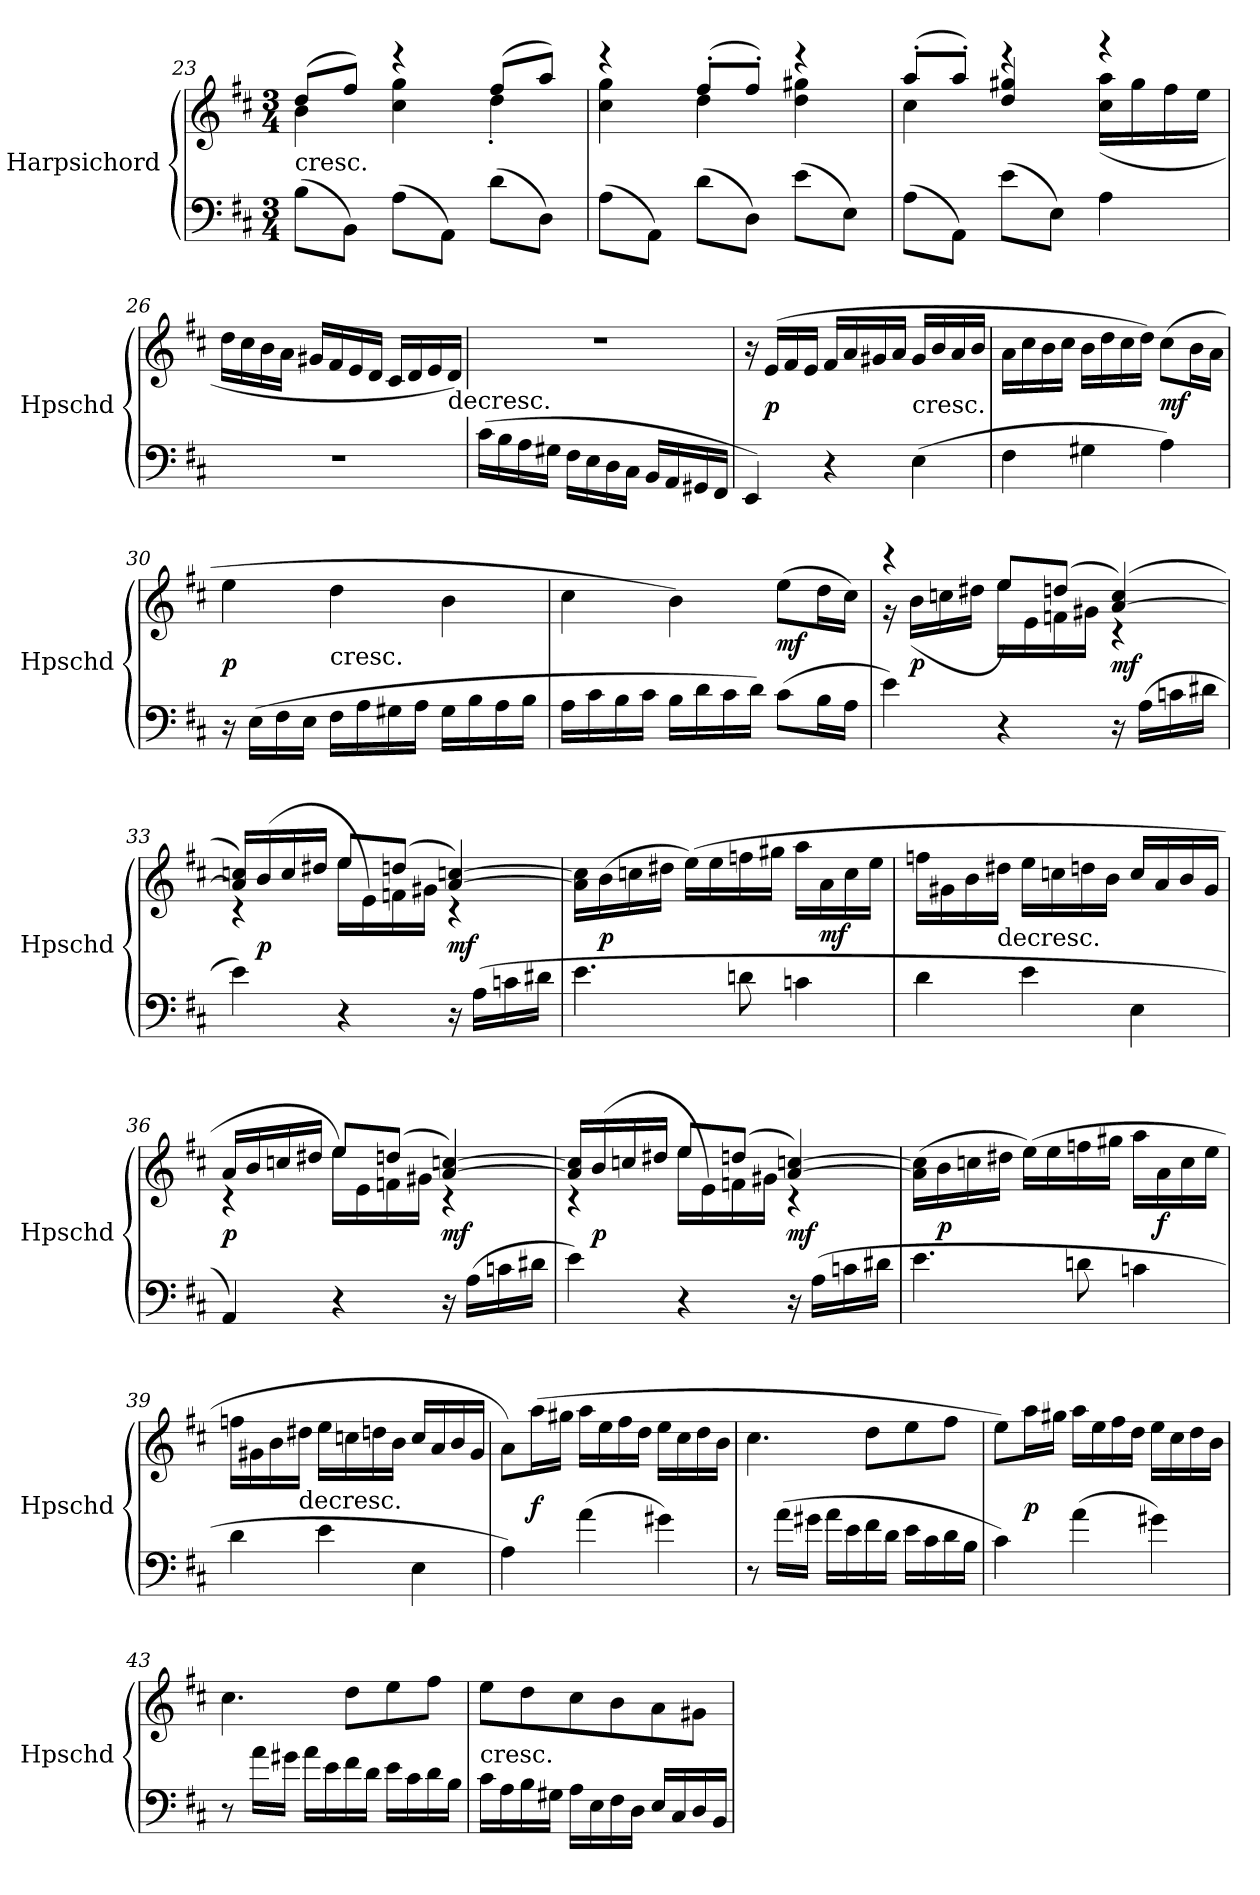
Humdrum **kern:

**kern	**kern	**dynam
*part1	*part1	*part1
*staff2	*staff1	*staff1/2
*I"Harpsichord	*	*
*I'Hpschd	*	*
*clefF4	*clefG2	*
*k[f#c#]	*k[f#c#]	*
*D:	*D:	*
*M3/4	*M3/4	*
=23	=23	=23
*	*^	*
!	!LO:TX:c:t=cresc.	!	!
(8B\L	(8dd/L	4b\	.
8BB\J)	8ff#/J)	.	.
(8A\L	4r	4cc#\ 4gg\	.
8AA\J)	.	.	.
(8d\L	(8ff#/L	4dd'\	.
8D\J)	8aa/J)	.	.
=24	=24	=24	=24
(8A\L	4r	4cc#\ 4gg\	.
8AA\J)	.	.	.
(8d\L	(8ff#'/L	4dd\	.
8D\J)	8ff#'/J)	.	.
(8e\L	4r	4dd\ 4gg#X\	.
8E\J)	.	.	.
=25	=25	=25	=25
(8A\L	(8aa'/L	4cc#\	.
8AA\J)	8aa'/J)	.	.
(8e\L	4r	4dd/ 4gg#X/	.
8E\J)	.	.	.
4A\	4r	(16cc#\ 16aa\LL	.
.	.	16gg#\	.
.	.	16ff#\	.
.	.	16ee\JJ	.
*	*v	*v	*
=26	=26	=26
2.r	16dd\LL	.
.	16cc#\	.
.	16b\	.
.	16a\JJ	.
.	16g#X/LL	.
.	16f#/	.
.	16e/	.
.	16d/JJ	.
.	16c#/LL	.
.	16d/	.
.	16e/	.
!	!LO:TX:c:t=decresc.	!
.	16d/JJ)	.
=27	=27	=27
(16c#\LL	2.r	.
16B\	.	.
16A\	.	.
16G#X\JJ	.	.
16F#\LL	.	.
16E\	.	.
16D\	.	.
16C#\JJ	.	.
16BB/LL	.	.
16AA/	.	.
16GG#X/	.	.
16FF#/JJ	.	.
=28	=28	=28
4EE/)	16r	.
.	(16e/LL	p
.	16f#/	.
.	16e/JJ	.
4r	16f#/LL	.
.	16a/	.
.	16g#X/	.
.	16a/JJ	.
!	!LO:TX:c:t=cresc.	!
(4E\	16g#/LL	.
.	16b/	.
.	16a/	.
.	16b/JJ	.
=29	=29	=29
4F#\	16a\LL	.
.	16cc#\	.
.	16b\	.
.	16cc#\JJ	.
4G#X\	16b\LL	.
.	16dd\	.
.	16cc#\	.
.	16dd\JJ)	.
4A\)	(8cc#\L	mf
.	16b\L	.
.	16a\JJ	.
=30	=30	=30
16r	4ee\	p
(16E\LL	.	.
16F#\	.	.
16E\JJ	.	.
!	!LO:TX:c:t=cresc.	!
16F#\LL	4dd\	.
16A\	.	.
16G#X\	.	.
16A\JJ	.	.
16G#\LL	4b\	.
16B\	.	.
16A\	.	.
16B\JJ	.	.
=31	=31	=31
16A\LL	4cc#\	.
16c#\	.	.
16B\	.	.
16c#\JJ	.	.
16B\LL	4b\)	.
16d\	.	.
16c#\	.	.
16d\JJ)	.	.
(8c#\L	(8ee\L	mf
16B\L	16dd\L	.
16A\JJ	16cc#\JJ)	.
=32	=32	=32
*	*^	*
4e\)	4r	16r	.
.	.	(16b\LL	p
.	.	16ccn\	.
.	.	16dd#X\JJ	.
4r	8ee/L)	16ee\LL	.
.	.	16e\	.
.	(8ddn/J	16fn\	.
.	.	16g#X\JJ	.
16r	([4a/ 4cc/)	4r	mf
(16A\LL	.	.	.
16cn\	.	.	.
16d#X\JJ	.	.	.
=33	=33	=33	=33
4e\)	16a]/ 16ccn/LL)	4r	.
.	(16b/	.	p
.	16cc/	.	.
.	16dd#X/JJ	.	.
4r	8ee/L	16ee\LL	.
.	.	16e\)	.
.	(8ddn/J	16fn\	.
.	.	16g#X\JJ	.
16r	[4a/ [4ccn/)	4r	mf
(16A\LL	.	.	.
16cn\	.	.	.
16d#X\JJ	.	.	.
*	*v	*v	*
=34	=34	=34
4.e\	16a]\ 16ccn]\LL	.
.	(16b\	p
.	16cc\	.
.	16dd#X\JJ	.
.	(16ee\LL)	.
.	16ee\	.
8dn\	16ffn\	.
.	16gg#X\JJ	.
4cn\	16aa\LL	.
.	16a\	mf
.	16cc\	.
.	16ee\JJ	.
=35	=35	=35
4d\	16ffn\LL	.
.	16g#X\	.
.	16b\	.
!	!LO:TX:c:t=decresc.	!
.	16dd#X\JJ	.
4e\	16ee\LL	.
.	16ccn\	.
.	16ddn\	.
.	16b\JJ	.
4E\	16cc/LL	.
.	16a/	.
.	16b/	.
.	16g#/JJ	.
=36	=36	=36
*	*^	*
4AA/)	16a/LL	4r	p
.	16b/	.	.
.	16ccn/	.	.
.	16dd#X/JJ	.	.
4r	8ee/L	16ee\LL)	.
.	.	16e\	.
.	(8ddn/J	16fn\	.
.	.	16g#X\JJ	.
16r	[4a/ [4ccn/)	4r	mf
(16A\LL	.	.	.
16cn\	.	.	.
16d#X\JJ	.	.	.
=37	=37	=37	=37
4e\)	16a]/ 16ccn]/LL	4r	.
.	(16b/	.	p
.	16cc/	.	.
.	16dd#X/JJ	.	.
4r	8ee/L	16ee\LL	.
.	.	16e\)	.
.	(8ddn/J	16fn\	.
.	.	16g#X\JJ	.
16r	[4a/ [4ccn/)	4r	mf
(16A\LL	.	.	.
16cn\	.	.	.
16d#X\JJ	.	.	.
*	*v	*v	*
=38	=38	=38
4.e\	(16a]\ 16ccn]\LL	.
.	16b\	p
.	16cc\	.
.	16dd#X\JJ	.
.	(16ee\LL)	.
.	16ee\	.
8dn\	16ffn\	.
.	16gg#X\JJ	.
4cn\	16aa\LL	.
.	16a\	f
.	16cc\	.
.	16ee\JJ	.
=39	=39	=39
4d\	16ffn\LL	.
.	16g#X\	.
.	16b\	.
!	!LO:TX:c:t=decresc.	!
.	16dd#X\JJ	.
4e\	16ee\LL	.
.	16ccn\	.
.	16ddn\	.
.	16b\JJ	.
4E\	16cc/LL	.
.	16a/	.
.	16b/	.
.	16g#/JJ	.
=40	=40	=40
4A\)	8a\L)	.
.	(16aa\L	f
.	16gg#X\JJ	.
(4a\	16aa\LL	.
.	16ee\	.
.	16ff#\	.
.	16dd\JJ	.
4g#X\)	16ee\LL	.
.	16cc#\	.
.	16dd\	.
.	16b\JJ	.
=41	=41	=41
8r	4.cc#\	.
(16a\LL	.	.
16g#X\JJ	.	.
16a\LL	.	.
16e\	.	.
16f#\	8dd\L	.
16d\JJ	.	.
16e\LL	8ee\	.
16c#\	.	.
16d\	8ff#\J	.
16B\JJ	.	.
=42	=42	=42
4c#\)	8ee\L)	.
.	16aa\L	p
.	16gg#X\JJ	.
(4a\	16aa\LL	.
.	16ee\	.
.	16ff#\	.
.	16dd\JJ	.
4g#X\)	16ee\LL	.
.	16cc#\	.
.	16dd\	.
.	16b\JJ	.
=43	=43	=43
8r	4.cc#\	.
16a\LL	.	.
16g#X\JJ	.	.
16a\LL	.	.
16e\	.	.
16f#\	8dd\L	.
16d\JJ	.	.
16e\LL	8ee\	.
16c#\	.	.
16d\	8ff#\J	.
16B\JJ	.	.
=44	=44	=44
!	!LO:TX:c:t=cresc.	!
16c#\LL	8ee\L	.
16A\	.	.
16B\	8dd\	.
16G#X\JJ	.	.
16A\LL	8cc#\	.
16E\	.	.
16F#\	8b\	.
16D\JJ	.	.
16E/LL	8a\	.
16C#/	.	.
16D/	8g#X\J	.
16BB/JJ	.	.
=	=	=
*-	*-	*-
